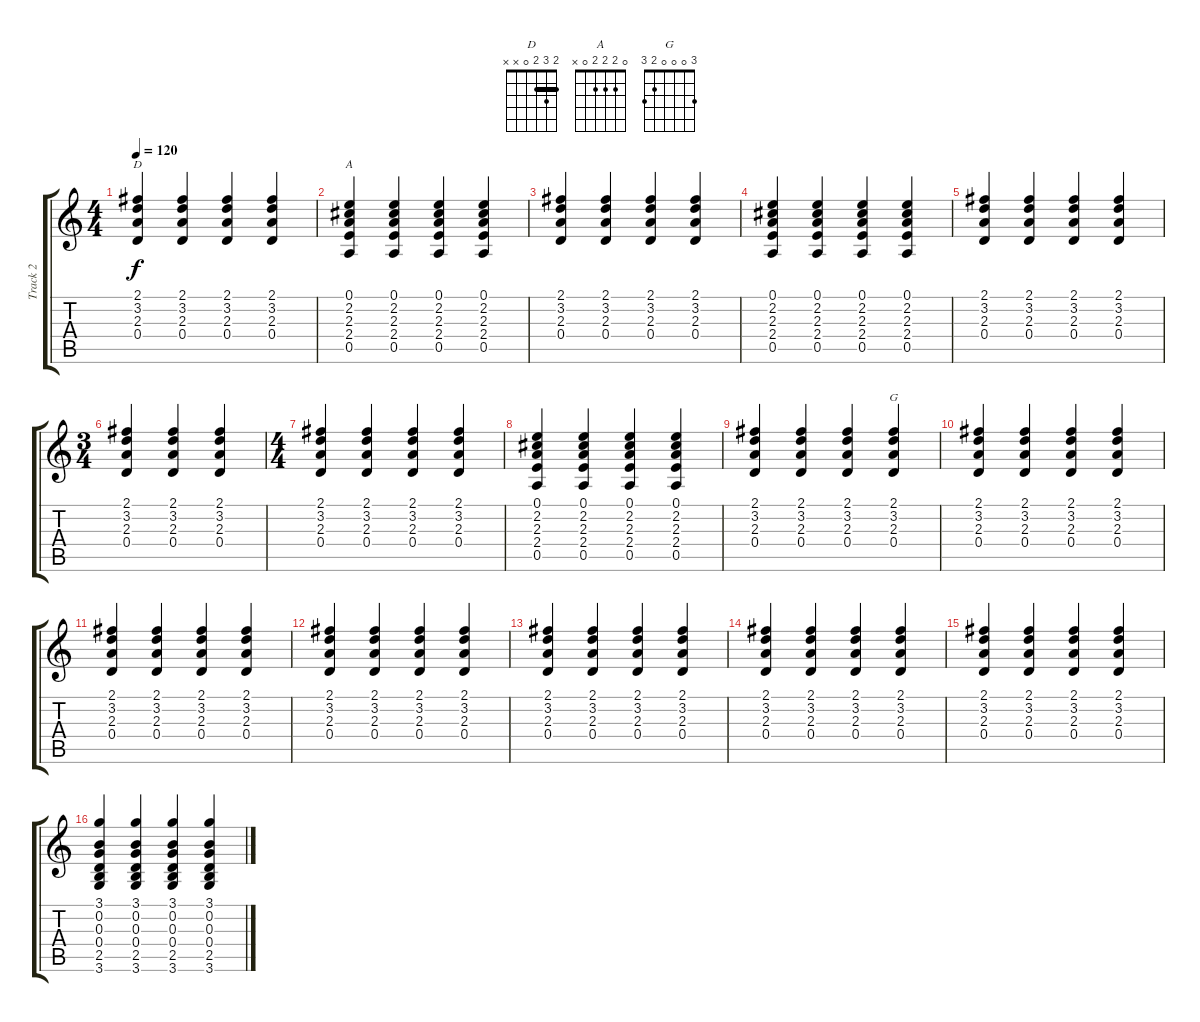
\track ("Track 2" "Track 2") {instrument acousticguitarsteel}
\staff {score tabs}
\tuning (E4 B3 G3 D3 A2 E2) {hide}
\chord ("D" 2 3 2 0 x x) {barre 2}
\chord ("A" 0 2 2 2 0 x)
\chord ("G" 3 0 0 0 2 3)
\ts (4 4)
\tempo 120
\clef g2
\ks c
(2.1 3.2 2.3 0.4).4{ch "D" dy f} (2.1 3.2 2.3 0.4).4 (2.1 3.2 2.3 0.4).4 (2.1 3.2 2.3 0.4).4 |
(0.1 2.2 2.3 2.4 0.5).4{ch "A"} (0.1 2.2 2.3 2.4 0.5).4 (0.1 2.2 2.3 2.4 0.5).4 (0.1 2.2 2.3 2.4 0.5).4 |
(2.1 3.2 2.3 0.4).4 (2.1 3.2 2.3 0.4).4 (2.1 3.2 2.3 0.4).4 (2.1 3.2 2.3 0.4).4 |
(0.1 2.2 2.3 2.4 0.5).4 (0.1 2.2 2.3 2.4 0.5).4 (0.1 2.2 2.3 2.4 0.5).4 (0.1 2.2 2.3 2.4 0.5).4 |
(2.1 3.2 2.3 0.4).4 (2.1 3.2 2.3 0.4).4 (2.1 3.2 2.3 0.4).4 (2.1 3.2 2.3 0.4).4 |
\ts (3 4)
(2.1 3.2 2.3 0.4).4 (2.1 3.2 2.3 0.4).4 (2.1 3.2 2.3 0.4).4 |
\ts (4 4)
(2.1 3.2 2.3 0.4).4 (2.1 3.2 2.3 0.4).4 (2.1 3.2 2.3 0.4).4 (2.1 3.2 2.3 0.4).4 |
(0.1 2.2 2.3 2.4 0.5).4 (0.1 2.2 2.3 2.4 0.5).4 (0.1 2.2 2.3 2.4 0.5).4 (0.1 2.2 2.3 2.4 0.5).4 |
(2.1 3.2 2.3 0.4).4 (2.1 3.2 2.3 0.4).4 (2.1 3.2 2.3 0.4).4 (2.1 3.2 2.3 0.4).4{ch "G"} |
(2.1 3.2 2.3 0.4).4 (2.1 3.2 2.3 0.4).4 (2.1 3.2 2.3 0.4).4 (2.1 3.2 2.3 0.4).4 |
(2.1 3.2 2.3 0.4).4 (2.1 3.2 2.3 0.4).4 (2.1 3.2 2.3 0.4).4 (2.1 3.2 2.3 0.4).4 |
(2.1 3.2 2.3 0.4).4 (2.1 3.2 2.3 0.4).4 (2.1 3.2 2.3 0.4).4 (2.1 3.2 2.3 0.4).4 |
(2.1 3.2 2.3 0.4).4 (2.1 3.2 2.3 0.4).4 (2.1 3.2 2.3 0.4).4 (2.1 3.2 2.3 0.4).4 |
(2.1 3.2 2.3 0.4).4 (2.1 3.2 2.3 0.4).4 (2.1 3.2 2.3 0.4).4 (2.1 3.2 2.3 0.4).4 |
(2.1 3.2 2.3 0.4).4 (2.1 3.2 2.3 0.4).4 (2.1 3.2 2.3 0.4).4 (2.1 3.2 2.3 0.4).4 |
(3.1 0.2 0.3 0.4 2.5 3.6).4 (3.1 0.2 0.3 0.4 2.5 3.6).4 (3.1 0.2 0.3 0.4 2.5 3.6).4 (3.1 0.2 0.3 0.4 2.5 3.6).4
